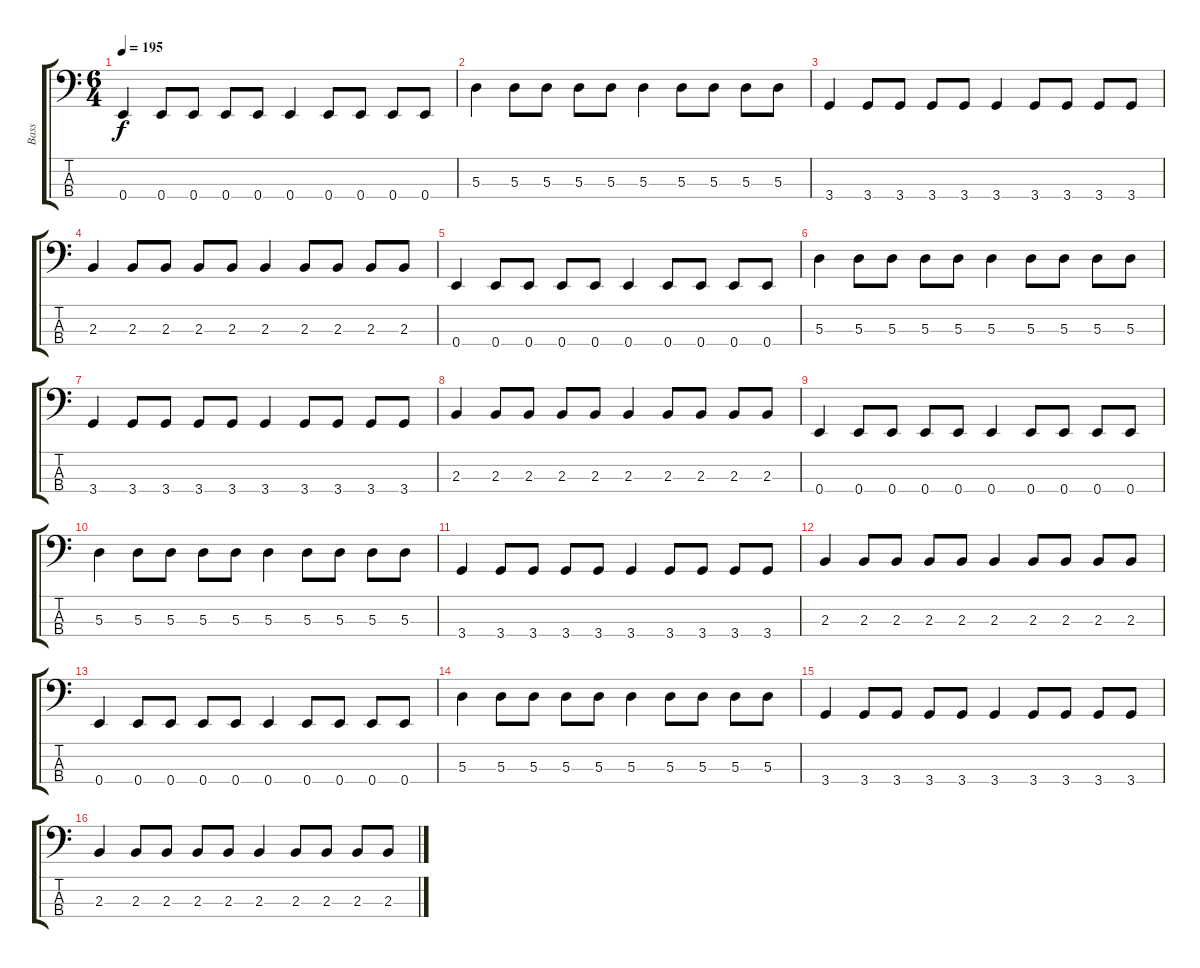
\track ("Bass" "Bass") {instrument electricbassfinger}
\staff {score tabs}
\tuning (G2 D2 A1 E1) {hide}
\ts (6 4)
\tempo 195
\clef f4
\ks c
0.4.4{dy f} 0.4.8 0.4.8 0.4.8 0.4.8 0.4.4 0.4.8 0.4.8 0.4.8 0.4.8 |
5.3.4 5.3.8 5.3.8 5.3.8 5.3.8 5.3.4 5.3.8 5.3.8 5.3.8 5.3.8 |
3.4.4 3.4.8 3.4.8 3.4.8 3.4.8 3.4.4 3.4.8 3.4.8 3.4.8 3.4.8 |
2.3.4 2.3.8 2.3.8 2.3.8 2.3.8 2.3.4 2.3.8 2.3.8 2.3.8 2.3.8 |
0.4.4 0.4.8 0.4.8 0.4.8 0.4.8 0.4.4 0.4.8 0.4.8 0.4.8 0.4.8 |
5.3.4 5.3.8 5.3.8 5.3.8 5.3.8 5.3.4 5.3.8 5.3.8 5.3.8 5.3.8 |
3.4.4 3.4.8 3.4.8 3.4.8 3.4.8 3.4.4 3.4.8 3.4.8 3.4.8 3.4.8 |
2.3.4 2.3.8 2.3.8 2.3.8 2.3.8 2.3.4 2.3.8 2.3.8 2.3.8 2.3.8 |
0.4.4 0.4.8 0.4.8 0.4.8 0.4.8 0.4.4 0.4.8 0.4.8 0.4.8 0.4.8 |
5.3.4 5.3.8 5.3.8 5.3.8 5.3.8 5.3.4 5.3.8 5.3.8 5.3.8 5.3.8 |
3.4.4 3.4.8 3.4.8 3.4.8 3.4.8 3.4.4 3.4.8 3.4.8 3.4.8 3.4.8 |
2.3.4 2.3.8 2.3.8 2.3.8 2.3.8 2.3.4 2.3.8 2.3.8 2.3.8 2.3.8 |
0.4.4 0.4.8 0.4.8 0.4.8 0.4.8 0.4.4 0.4.8 0.4.8 0.4.8 0.4.8 |
5.3.4 5.3.8 5.3.8 5.3.8 5.3.8 5.3.4 5.3.8 5.3.8 5.3.8 5.3.8 |
3.4.4 3.4.8 3.4.8 3.4.8 3.4.8 3.4.4 3.4.8 3.4.8 3.4.8 3.4.8 |
2.3.4 2.3.8 2.3.8 2.3.8 2.3.8 2.3.4 2.3.8 2.3.8 2.3.8 2.3.8
